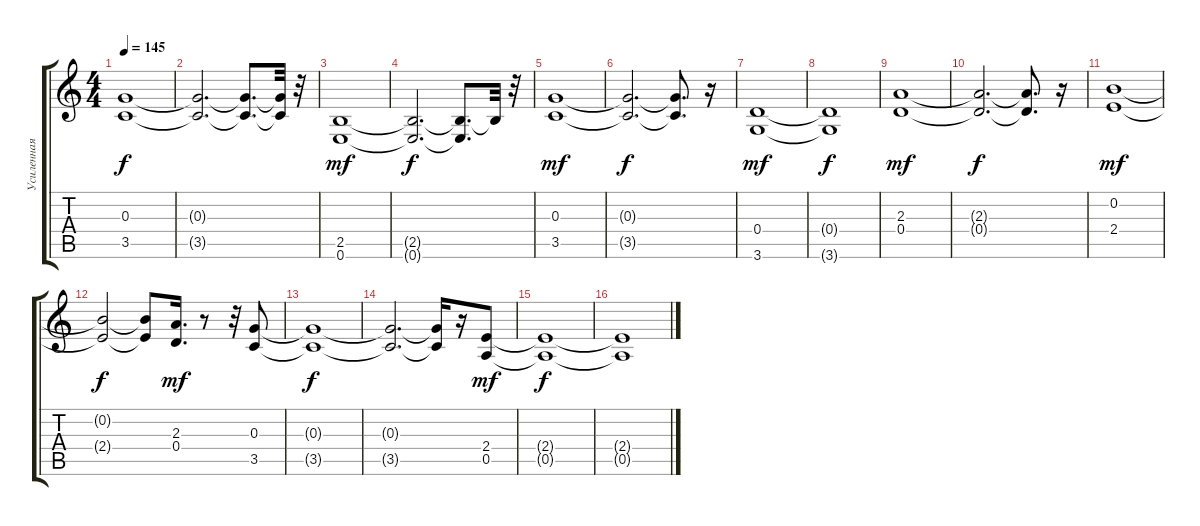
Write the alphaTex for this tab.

\track ("Усиленная Гитара" "Усиленная ") {instrument overdrivenguitar}
\staff {score tabs}
\tuning (E4 B3 G3 D3 A2 E2) {hide}
\ts (4 4)
\tempo 145
\clef g2
\ks c
(0.3 3.5).1{dy f} |
(0.3{t} 3.5{t}).2{d} (0.3{t} 3.5{t}).8{d} (0.3{t} 3.5{t}).32 r.32 |
(2.5 0.6).1{dy mf} |
(2.5{t} 0.6{t}).2{d dy f} (2.5{t} 0.6{t}).8{d} 2.5{t}.32 r.32 |
(0.3 3.5).1{dy mf} |
(0.3{t} 3.5{t}).2{d dy f} (0.3{t} 3.5{t}).8{d} r.16 |
(0.4 3.6).1{dy mf} |
(0.4{t} 3.6{t}).1{dy f} |
(2.3 0.4).1{dy mf} |
(2.3{t} 0.4{t}).2{d dy f} (2.3{t} 0.4{t}).8{d} r.16 |
(0.2 2.4).1{dy mf} |
(0.2{t} 2.4{t}).2{dy f} (0.2{t} 2.4{t}).8 (2.3 0.4).16{d dy mf} r.8 r.32 (0.3 3.5).8 |
(0.3{t} 3.5{t}).1{dy f} |
(0.3{t} 3.5{t}).2{d} (0.3{t} 3.5{t}).16 r.16 (2.4 0.5).8{dy mf} |
(2.4{t} 0.5{t}).1{dy f} |
(2.4{t} 0.5{t}).1
